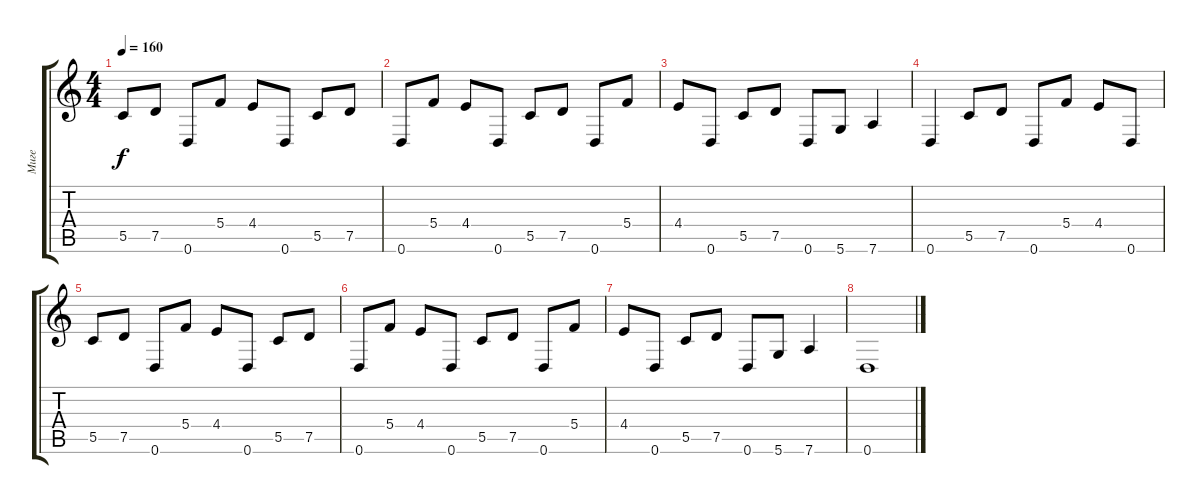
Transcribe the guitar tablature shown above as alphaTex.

\track ("Миге" "Миге") {instrument electricbassfinger}
\staff {score tabs}
\tuning (D4 A3 F3 C3 G2 D2) {hide}
\ts (4 4)
\tempo 160
\clef g2
\ks c
5.5.8{dy f} 7.5.8 0.6.8 5.4.8 4.4.8 0.6.8 5.5.8 7.5.8 |
0.6.8 5.4.8 4.4.8 0.6.8 5.5.8 7.5.8 0.6.8 5.4.8 |
4.4.8 0.6.8 5.5.8 7.5.8 0.6.8 5.6.8 7.6.4 |
0.6.4 5.5.8 7.5.8 0.6.8 5.4.8 4.4.8 0.6.8 |
5.5.8 7.5.8 0.6.8 5.4.8 4.4.8 0.6.8 5.5.8 7.5.8 |
0.6.8 5.4.8 4.4.8 0.6.8 5.5.8 7.5.8 0.6.8 5.4.8 |
4.4.8 0.6.8 5.5.8 7.5.8 0.6.8 5.6.8 7.6.4 |
0.6.1
